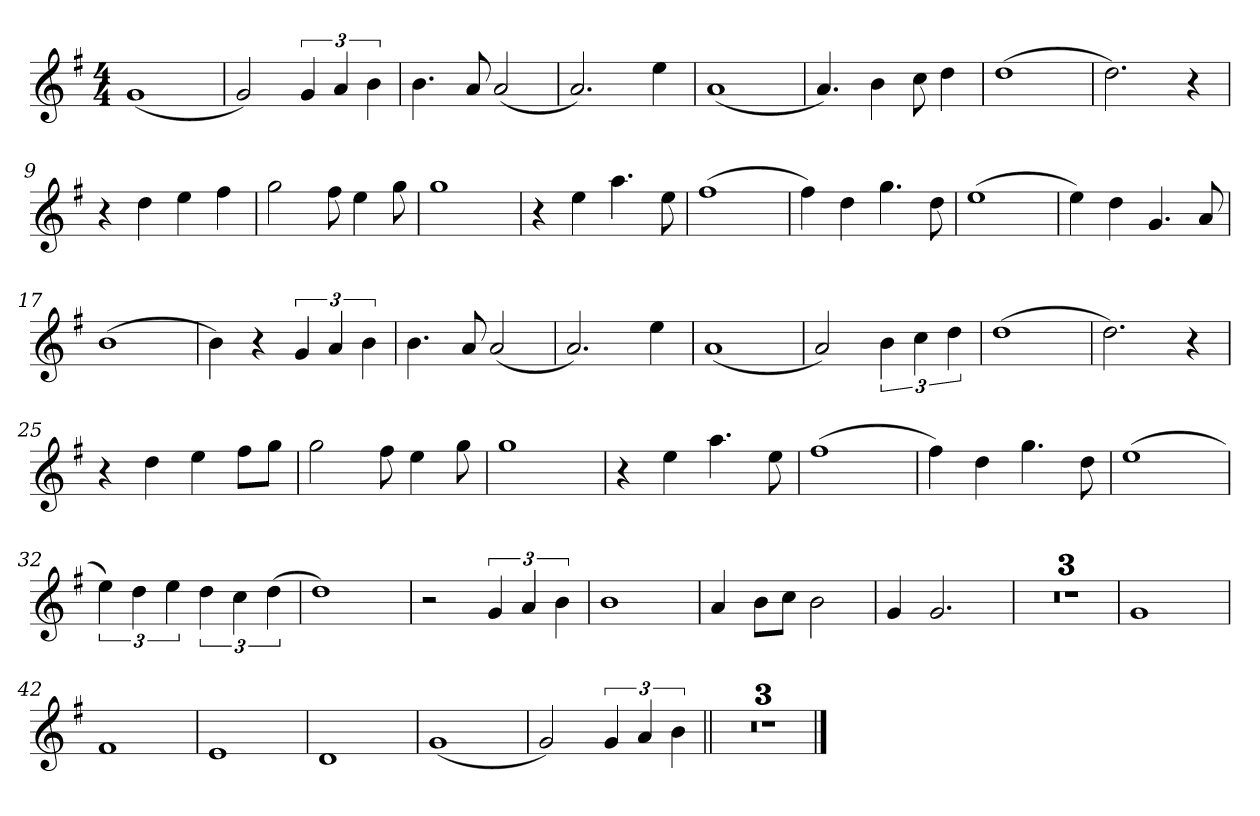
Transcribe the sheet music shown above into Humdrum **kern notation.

**kern
*part1
*staff1
*clefG2
*k[f#]
*G:
*M4/4
=1
(<1g
=2
2g/)
6g/
6a/
6b\
=3
4.b\
8a/
(<2a/
=4
2.a/)
4ee\
=5
(<1a
=6
4.a/)
4b\
8cc\
4dd\
=7
(>1dd
!!LO:LB:g=z
=8
2.dd\)
4r
=9
4r
4dd\
4ee\
4ff#\
=10
2gg\
8ff#\
4ee\
8gg\
=11
1gg
=12
4r
4ee\
4.aa\
8ee\
=13
(>1ff#
=14
4ff#\)
4dd\
4.gg\
8dd\
!!LO:LB:g=z
=15
(>1ee
=16
4ee\)
4dd\
4.g/
8a/
=17
(>1b
=18
4b\)
4r
6g/
6a/
6b\
=19
4.b\
8a/
(<2a/
=20
2.a/)
4ee\
=21
(<1a
!!LO:LB:g=z
=22
2a/)
6b\
6cc\
6dd\
=23
(>1dd
=24
2.dd\)
4r
=25
4r
4dd\
4ee\
8ff#\L
8gg\J
=26
2gg\
8ff#\
4ee\
8gg\
=27
1gg
=28
4r
4ee\
4.aa\
8ee\
!!LO:LB:g=z
=29
(>1ff#
=30
4ff#\)
4dd\
4.gg\
8dd\
=31
(>1ee
=32
6ee\)
6dd\
6ee\
6dd\
6cc\
(>6dd\
=33
1dd)
=34
2r
6g/
6a/
6b\
=35
1b
!!LO:LB:g=z
=36
4a/
8b\L
8cc\J
2b\
=37
4g/
2.g/
=38
1r
=39
1r
=40
1r
=41
1g
!!LO:LB:g=z
=42
1f#
=43
1e
=44
1d
=45
(<1g
=46
2g/)
6g/
6a/
6b\
=47||
1r
=48
1r
!!LO:LB:g=z
=49
1r
==
*-
